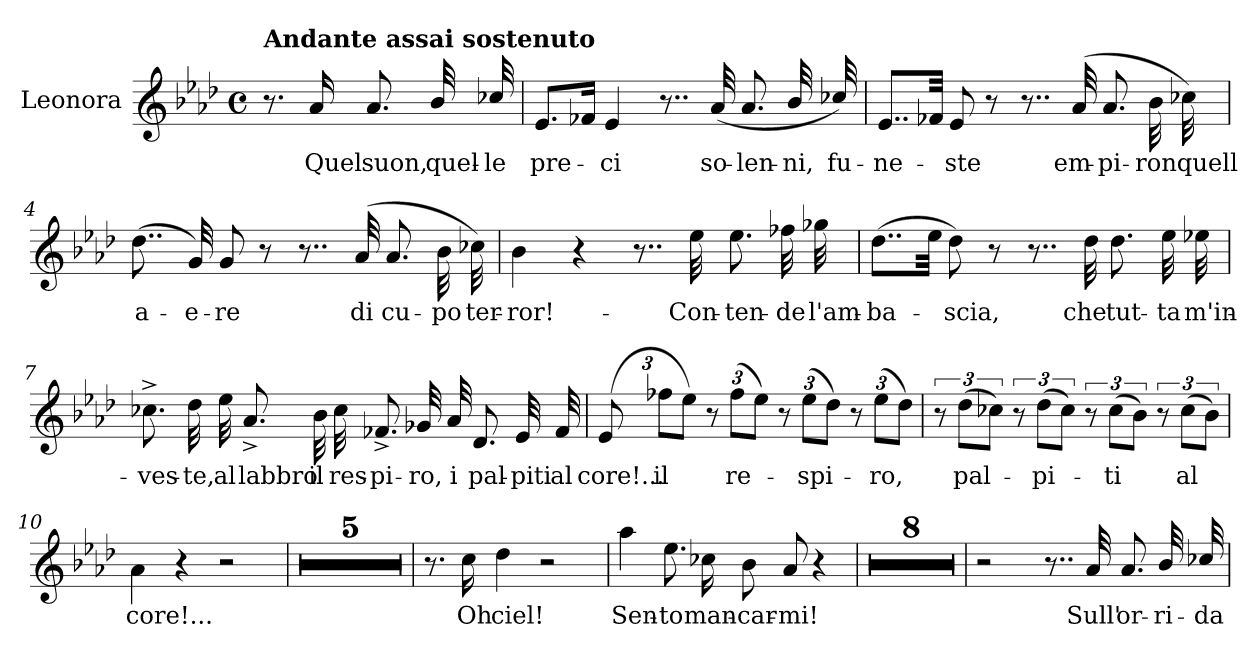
**kern	**text
*part1	*part1
*staff1	*staff1
*I"Leonora	*
*I'Leon.	*
*clefG2	*
*k[b-e-a-d-]	*
*M4/4	*
*met(c)	*
=1	=1
!LO:TX:a:B:t=Andante assai sostenuto	!
8.r	.
!	!LO:LY:b
16a-/	Quel
!	!LO:LY:b
8.a-/	suon,
!	!LO:LY:b
32b-/	quel-
!	!LO:LY:b
32cc-X/	-le
=2	=2
!	!LO:LY:b
8.e-/L	pre-
16f-X/Jk	.
!	!LO:LY:b
4e-/	-ci
8..r	.
!	!LO:LY:b
(>32a-/	so-
!	!LO:LY:b
8.a-/	-len-
!	!LO:LY:b
32b-/	-ni,
!	!LO:LY:b
32cc-X/)	fu-
!!LO:LB:g=z
=3	=3
!	!LO:LY:b
8..e-/L	-ne-
32f-X/Jkk	.
!	!LO:LY:b
8e-/	-ste
8r	.
8..r	.
!	!LO:LY:b
(>32a-/	em-
!	!LO:LY:b
8.a-/	-pi-
!	!LO:LY:b
32b-\	-ron
!	!LO:LY:b
32cc-X\)	quell
=4	=4
!	!LO:LY:b
(>8..dd-\	a-
!	!LO:LY:b
32g/)	-e-
!	!LO:LY:b
8g/	-re
8r	.
8..r	.
!	!LO:LY:b
(>32a-/	di
!	!LO:LY:b
8.a-/	cu-
!	!LO:LY:b
32b-\	-po
!	!LO:LY:b
32cc-X\)	ter-
!!LO:LB:g=z
=5	=5
!	!LO:LY:b
4b-\	-ror!-
4r	.
8..r	.
!	!LO:LY:b
32ee-\	-Con-
!	!LO:LY:b
8.ee-\	-ten-
!	!LO:LY:b
32ff-X\	-de
!	!LO:LY:b
32gg-X\	l'am-
=6	=6
!	!LO:LY:b
(>8..dd-\L	-ba-
32ee-\Jkk	.
!	!LO:LY:b
8dd-\)	-scia,
8r	.
8..r	.
!	!LO:LY:b
32dd-\	che
!	!LO:LY:b
8.dd-\	tut-
!	!LO:LY:b
32ee-\	-ta
!	!LO:LY:b
32ee-X\	m'in-
!!LO:PB:g=z
=7	=7
!	!LO:LY:b
8.cc-X^\	-ves-
!	!LO:LY:b
32dd-\	-te,
!	!LO:LY:b
32ee-\	al
!	!LO:LY:b
8.a-^/	labbro
!	!LO:LY:b
32b-\	il
!	!LO:LY:b
32cc-\	res-
!	!LO:LY:b
8.f-X^/	-pi-
!	!LO:LY:b
32g-X/	-ro,
!	!LO:LY:b
32a-/	i
!	!LO:LY:b
8.d-/	pal-
!	!LO:LY:b
32e-/	-piti
!	!LO:LY:b
32f-/	al
!!LO:LB:g=z
=8	=8
*Xbrackettup	*
!	!LO:LY:b
(>12e-/	core!...
!	!LO:LY:b
12ff-X\L	il
12ee-\J)	.
12r	.
!	!LO:LY:b
(>12ff-\L	re-
12ee-\J)	.
12r	.
!	!LO:LY:b
(>12ee-\L	-spi-
12dd-\J)	.
12r	.
!	!LO:LY:b
(>12ee-\L	-ro,
12dd-\J)	.
!!LO:LB:g=z
=9	=9
*brackettup	*
12r	.
!	!LO:LY:b
(>12dd-\L	pal-
12cc-X\J)	.
12r	.
!	!LO:LY:b
(>12dd-\L	-pi-
12cc-\J)	.
12r	.
!	!LO:LY:b
(>12cc-\L	-ti
12b-\J)	.
12r	.
!	!LO:LY:b
(>12cc-\L	al
12b-\J)	.
=10	=10
!	!LO:LY:b
4a-\	core!...
4r	.
2r	.
!!LO:PB:g=z
=11	=11
1r	.
=12	=12
1r	.
!!LO:LB:g=z
=13	=13
1r	.
=14	=14
1r	.
!!LO:LB:g=z
=15	=15
1r	.
=16	=16
8.r	.
!	!LO:LY:b
16cc\	Oh
!	!LO:LY:b
4dd-\	ciel!
2r	.
!!LO:PB:g=z
=17	=17
!	!LO:LY:b
4aa-\	Sen-
!	!LO:LY:b
8.ee-\	-to
!	!LO:LY:b
16cc-X\	man-
!	!LO:LY:b
8b-\	-car-
!	!LO:LY:b
8a-/	-mi!
4r	.
=18	=18
1r	.
=19	=19
1r	.
=20	=20
1r	.
!!LO:LB:g=z
=21	=21
1r	.
=22	=22
1r	.
=23	=23
1r	.
=24	=24
1r	.
!!LO:PB:g=z
=25	=25
1r	.
=26	=26
2r	.
8..r	.
!	!LO:LY:b
32a-/	Sull'
!	!LO:LY:b
8.a-/	or-
!	!LO:LY:b
32b-/	-ri-
!	!LO:LY:b
32cc-X/	-da
=	=
*-	*-
